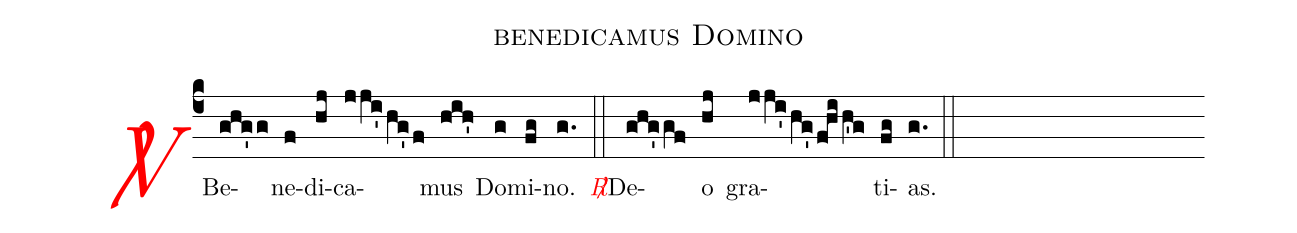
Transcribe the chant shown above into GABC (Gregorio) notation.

name: benedicamus Domino;
%%
(c4)<v>\rubric{\Vbar}</v>Be(ghg'g)ne(f)di(hj)ca(jji'hg'f)mus(hih') Do(g)mi(fg)no.(g.) (::) <v>\rubric{\Rbar}</v>De(ghg'gf)o(hj) gra(jji'hg'fhih'g)ti(fg)as.(g.) (::)
